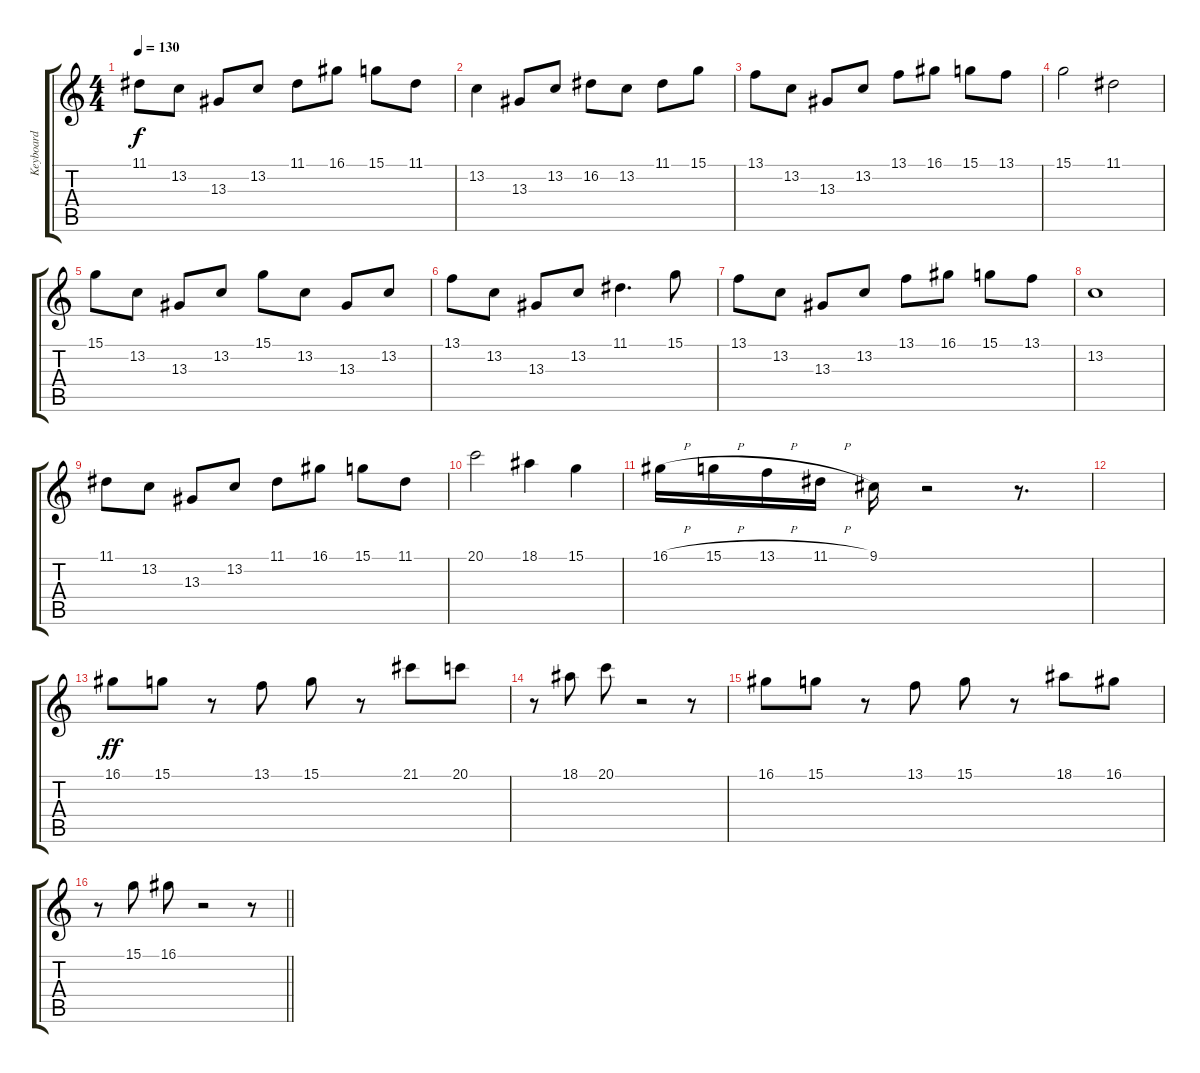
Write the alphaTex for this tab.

\track ("Keyboard" "Keyboard") {instrument stringensemble1}
\staff {score tabs}
\tuning (E4 B3 G3 D3 A2 E2) {hide}
\ts (4 4)
\tempo 130
\clef g2
\ks c
11.1.8{dy f} 13.2.8 13.3.8 13.2.8 11.1.8 16.1.8 15.1.8 11.1.8 |
13.2.4 13.3.8 13.2.8 16.2.8 13.2.8 11.1.8 15.1.8 |
13.1.8 13.2.8 13.3.8 13.2.8 13.1.8 16.1.8 15.1.8 13.1.8 |
15.1.2 11.1.2 |
15.1.8 13.2.8 13.3.8 13.2.8 15.1.8 13.2.8 13.3.8 13.2.8 |
13.1.8 13.2.8 13.3.8 13.2.8 11.1.4{d} 15.1.8 |
13.1.8 13.2.8 13.3.8 13.2.8 13.1.8 16.1.8 15.1.8 13.1.8 |
13.2.1 |
11.1.8 13.2.8 13.3.8 13.2.8 11.1.8 16.1.8 15.1.8 11.1.8 |
20.1.2 18.1.4 15.1.4 |
16.1{h}.16 15.1{h}.16 13.1{h}.16 11.1{h}.16 9.1.16 r.2 r.8{d} |
|
16.1.8{dy ff} 15.1.8 r.8 13.1.8 15.1.8 r.8 21.1.8 20.1.8 |
r.8 18.1.8 20.1.8 r.2 r.8 |
16.1.8 15.1.8 r.8 13.1.8 15.1.8 r.8 18.1.8 16.1.8 |
\barLineRight lightlight
r.8 15.1.8 16.1.8 r.2 r.8
